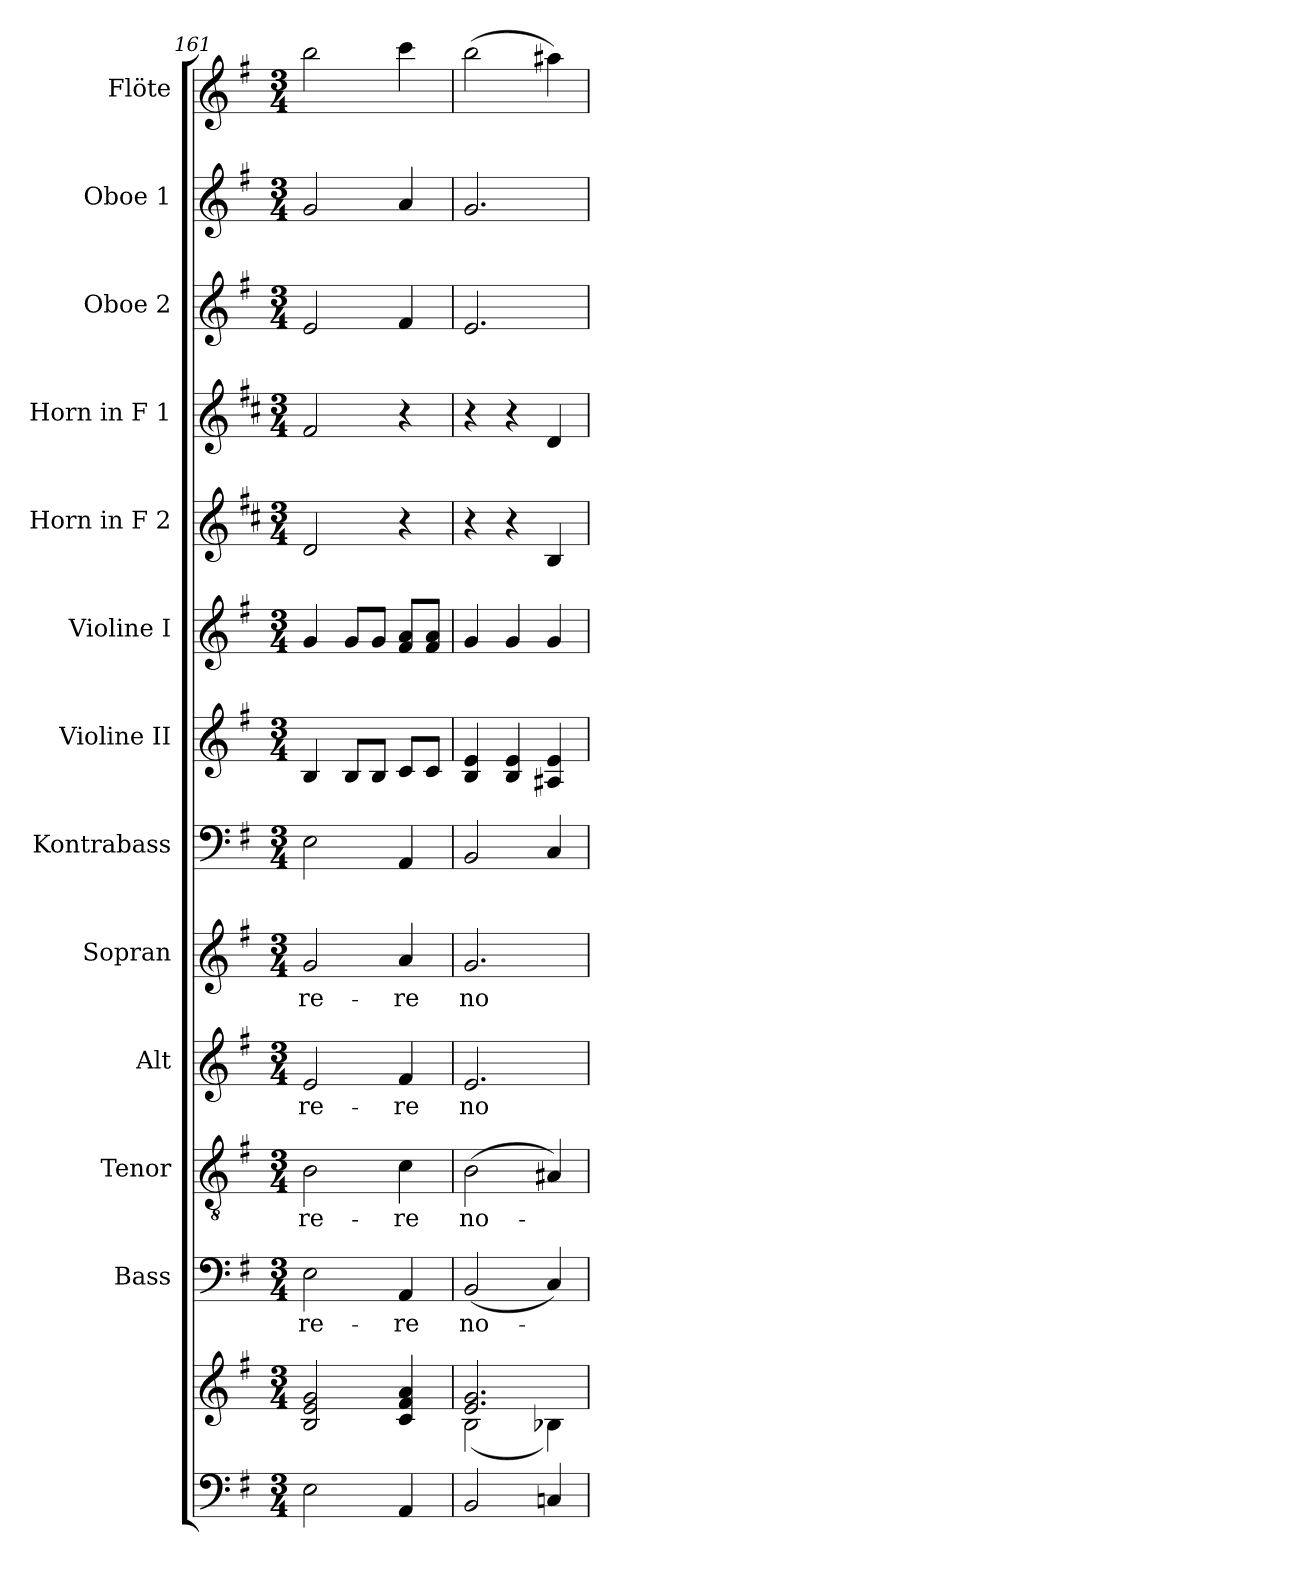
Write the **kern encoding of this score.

**kern	**kern	**kern	**text	**kern	**text	**kern	**text	**kern	**text	**kern	**kern	**kern	**kern	**kern	**kern	**kern	**kern
*part13	*part13	*part12	*part12	*part11	*part11	*part10	*part10	*part9	*part9	*part8	*part7	*part6	*part5	*part4	*part3	*part2	*part1
*staff14	*staff13	*staff12	*staff12	*staff11	*staff11	*staff10	*staff10	*staff9	*staff9	*staff8	*staff7	*staff6	*staff5	*staff4	*staff3	*staff2	*staff1
*	*	*I"Bass	*	*I"Tenor	*	*I"Alt	*	*I"Sopran	*	*I"Kontrabass	*I"Violine II	*I"Violine I	*I"Horn in F 2	*I"Horn in F 1	*I"Oboe 2	*I"Oboe 1	*I"Flöte
*	*	*I'B.	*	*I'T.	*	*I'A.	*	*I'S.	*	*I'Kb.	*I'Vl. II	*I'Vl. I	*	*	*I'Ob. 2	*I'Ob. 1	*I'Fl.
*clefF4	*clefG2	*clefF4	*	*clefGv2	*	*clefG2	*	*clefG2	*	*clefF4	*clefG2	*clefG2	*clefG2	*clefG2	*clefG2	*clefG2	*clefG2
*	*	*	*	*	*	*	*	*	*	*ITrd7c12	*	*	*ITrd4c7	*ITrd4c7	*	*	*
*k[f#]	*k[f#]	*k[f#]	*	*k[f#]	*	*k[f#]	*	*k[f#]	*	*k[f#]	*k[f#]	*k[f#]	*k[f#]	*k[f#]	*k[f#]	*k[f#]	*k[f#]
*G:	*G:	*G:	*	*G:	*	*G:	*	*G:	*	*G:	*G:	*G:	*G:	*G:	*G:	*G:	*G:
*M3/4	*M3/4	*M3/4	*	*M3/4	*	*M3/4	*	*M3/4	*	*M3/4	*M3/4	*M3/4	*M3/4	*M3/4	*M3/4	*M3/4	*M3/4
=161	=161	=161	=161	=161	=161	=161	=161	=161	=161	=161	=161	=161	=161	=161	=161	=161	=161
!	!	!	!LO:LY:b	!	!LO:LY:b	!	!LO:LY:b	!	!LO:LY:b	!	!	!	!	!	!	!	!
2E\	2B/ 2e/ 2g/	2E\	-re-	2B\	-re-	2e/	-re-	2g/	-re-	2EE\	4B/	4g/	2G/	2B/	2e/	2g/	2bb\
.	.	.	.	.	.	.	.	.	.	.	8B/L	8g/L	.	.	.	.	.
.	.	.	.	.	.	.	.	.	.	.	8B/J	8g/J	.	.	.	.	.
!	!	!	!LO:LY:b	!	!LO:LY:b	!	!LO:LY:b	!	!LO:LY:b	!	!	!	!	!	!	!	!
4AA/	4c/ 4f#/ 4a/	4AA/	-re	4c\	-re	4f#/	-re	4a/	-re	4AAA/	8c/L	8f#/ 8a/L	4r	4r	4f#/	4a/	4ccc\
.	.	.	.	.	.	.	.	.	.	.	8c/J	8f#/ 8a/J	.	.	.	.	.
=162	=162	=162	=162	=162	=162	=162	=162	=162	=162	=162	=162	=162	=162	=162	=162	=162	=162
*	*^	*	*	*	*	*	*	*	*	*	*	*	*	*	*	*	*
!	!	!	!	!LO:LY:b	!	!LO:LY:b	!	!LO:LY:b	!	!LO:LY:b	!	!	!	!	!	!	!	!
2BB/	2.e/ 2.g/	(<2B\	(<2BB/	no-	(>2B\	no-	2.e/	no-	2.g/	no-	2BBB/	4B/ 4e/	4g/	4r	4r	2.e/	2.g/	(>2bb\
.	.	.	.	.	.	.	.	.	.	.	.	4B/ 4e/	4g/	4r	4r	.	.	.
4Cn/	.	4B-X\)	4C/)	.	4A#X/)	.	.	.	.	.	4CC/	4A#X/ 4e/	4g/	4E/	4G/	.	.	4aa#X\)
*	*v	*v	*	*	*	*	*	*	*	*	*	*	*	*	*	*	*	*
=	=	=	=	=	=	=	=	=	=	=	=	=	=	=	=	=	=
*-	*-	*-	*-	*-	*-	*-	*-	*-	*-	*-	*-	*-	*-	*-	*-	*-	*-
